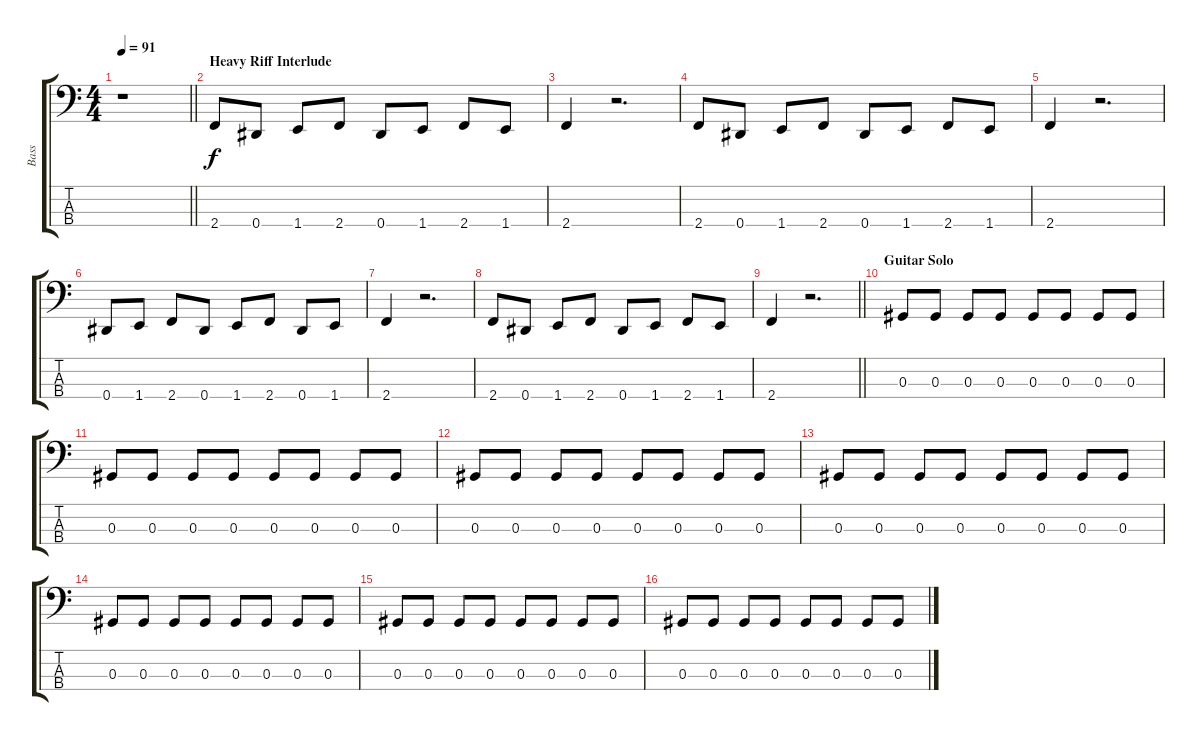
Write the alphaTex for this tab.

\track ("Bass" "Bass") {instrument electricbassfinger}
\staff {score tabs}
\tuning (Gb2 Db2 Ab1 Eb1) {hide}
\ts (4 4)
\tempo 91
\clef f4
\barLineRight lightlight
\ks c
r.1{dy f} |
\section ("" "Heavy Riff Interlude")
2.4.8 0.4.8 1.4.8 2.4.8 0.4.8 1.4.8 2.4.8 1.4.8 |
2.4.4 r.2{d} |
2.4.8 0.4.8 1.4.8 2.4.8 0.4.8 1.4.8 2.4.8 1.4.8 |
2.4.4 r.2{d} |
0.4.8 1.4.8 2.4.8 0.4.8 1.4.8 2.4.8 0.4.8 1.4.8 |
2.4.4 r.2{d} |
2.4.8 0.4.8 1.4.8 2.4.8 0.4.8 1.4.8 2.4.8 1.4.8 |
\barLineRight lightlight
2.4.4 r.2{d} |
\section ("" "Guitar Solo")
0.3.8 0.3.8 0.3.8 0.3.8 0.3.8 0.3.8 0.3.8 0.3.8 |
0.3.8 0.3.8 0.3.8 0.3.8 0.3.8 0.3.8 0.3.8 0.3.8 |
0.3.8 0.3.8 0.3.8 0.3.8 0.3.8 0.3.8 0.3.8 0.3.8 |
0.3.8 0.3.8 0.3.8 0.3.8 0.3.8 0.3.8 0.3.8 0.3.8 |
0.3.8 0.3.8 0.3.8 0.3.8 0.3.8 0.3.8 0.3.8 0.3.8 |
0.3.8 0.3.8 0.3.8 0.3.8 0.3.8 0.3.8 0.3.8 0.3.8 |
0.3.8 0.3.8 0.3.8 0.3.8 0.3.8 0.3.8 0.3.8 0.3.8
